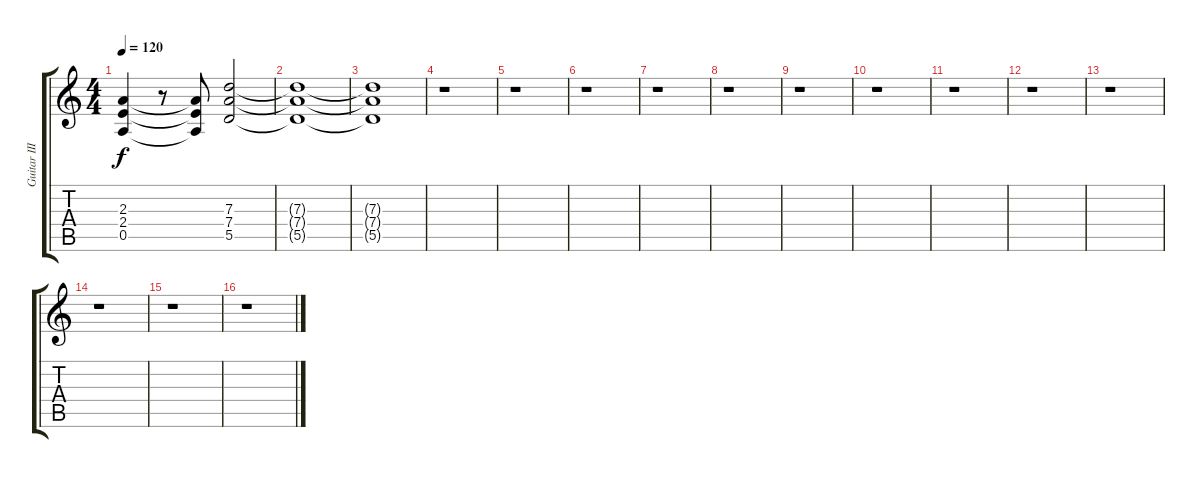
\track ("Guitar III" "Guitar III") {instrument overdrivenguitar}
\staff {score tabs}
\tuning (E4 B3 G3 D3 A2 E2) {hide}
\ts (4 4)
\tempo 120
\clef g2
\ks c
(2.3 2.4 0.5).4{dy f} r.8 (2.3{t} 2.4{t} 0.5{t}).8 (7.3 7.4 5.5).2 |
(7.3{t} 7.4{t} 5.5{t}).1 |
(7.3{t} 7.4{t} 5.5{t}).1 |
r.1 |
r.1 |
r.1 |
r.1 |
r.1 |
r.1 |
r.1 |
r.1 |
r.1 |
r.1 |
r.1 |
r.1 |
r.1
